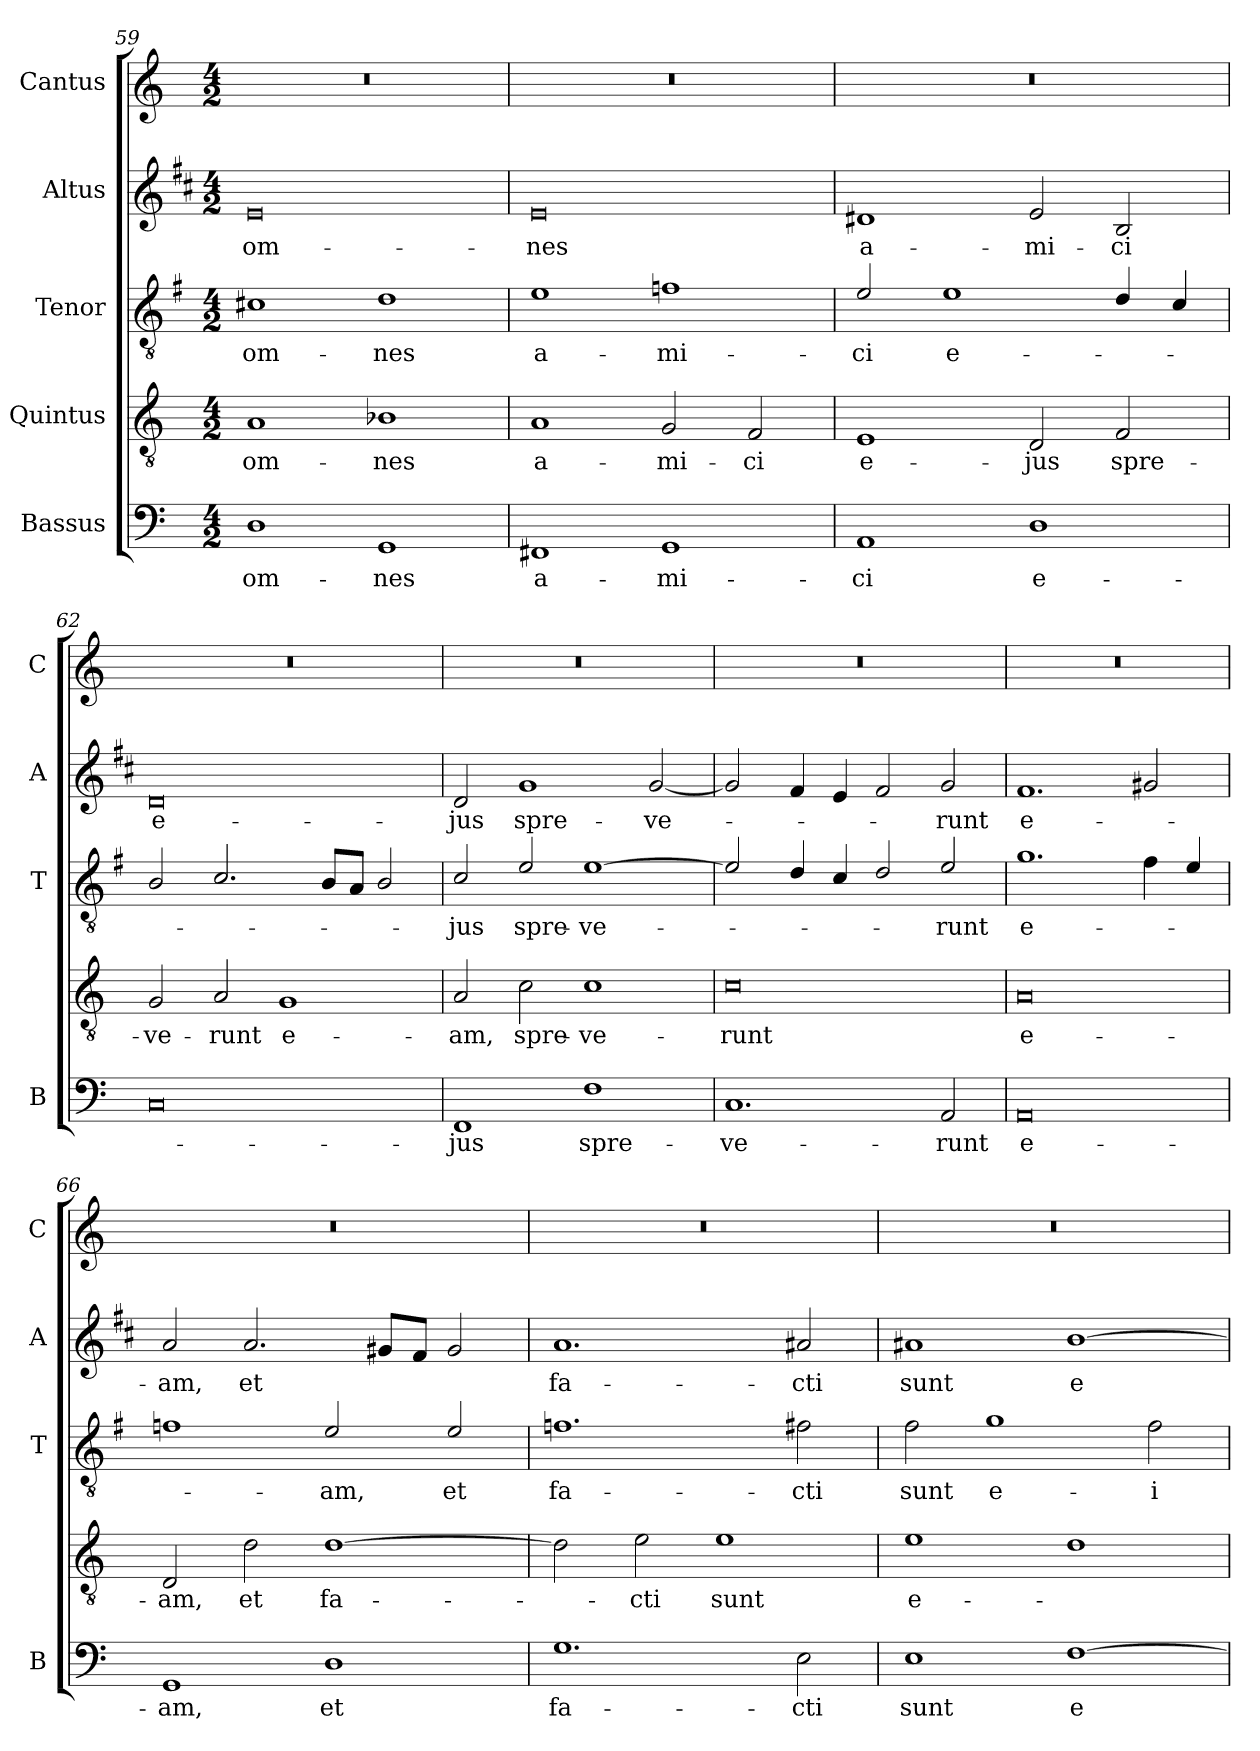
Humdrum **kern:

**kern	**text	**kern	**text	**kern	**text	**kern	**text	**kern
*part5	*part5	*part4	*part4	*part3	*part3	*part2	*part2	*part1
*staff5	*staff5	*staff4	*staff4	*staff3	*staff3	*staff2	*staff2	*staff1
*I"Bassus	*	*I"Quintus	*	*I"Tenor	*	*I"Altus	*	*I"Cantus
*I'B	*	*	*	*I'T	*	*I'A	*	*I'C
*clefF4	*	*clefGv2	*	*clefGv2	*	*clefG2	*	*clefG2
*	*	*	*	*ITrd4c7	*	*ITrd1c2	*	*
*k[]	*	*k[]	*	*k[]	*	*k[]	*	*k[]
*C:	*	*C:	*	*C:	*	*C:	*	*C:
*M4/2	*	*M4/2	*	*M4/2	*	*M4/2	*	*M4/2
=59	=59	=59	=59	=59	=59	=59	=59	=59
!	!LO:LY:b	!	!LO:LY:b	!	!LO:LY:b	!	!LO:LY:b	!
1D	om-	1A	om-	1F#X	om-	0d	om-	0r
!	!LO:LY:b	!	!LO:LY:b	!	!LO:LY:b	!	!	!
1GG	-nes	1B-X	-nes	1G	-nes	.	.	.
=60	=60	=60	=60	=60	=60	=60	=60	=60
!	!LO:LY:b	!	!LO:LY:b	!	!LO:LY:b	!	!LO:LY:b	!
1FF#X	a-	1A	a-	1A	a-	0d	-nes	0r
!	!LO:LY:b	!	!LO:LY:b	!	!LO:LY:b	!	!	!
1GG	-mi-	2G/	-mi-	1B-X	-mi-	.	.	.
!	!	!	!LO:LY:b	!	!	!	!	!
.	.	2F/	-ci	.	.	.	.	.
!!LO:LB:g=z
=61	=61	=61	=61	=61	=61	=61	=61	=61
!	!LO:LY:b	!	!LO:LY:b	!	!LO:LY:b	!	!LO:LY:b	!
1AA	-ci	1E	e-	2A/	-ci	1c#X	a-	0r
!	!	!	!	!	!LO:LY:b	!	!	!
.	.	.	.	1A	e-	.	.	.
!	!LO:LY:b	!	!LO:LY:b	!	!	!	!LO:LY:b	!
1D	e-	2D/	-jus	.	.	2d/	-mi-	.
!	!	!	!LO:LY:b	!	!	!	!LO:LY:b	!
.	.	2F/	spre-	4G/	.	2A/	-ci	.
.	.	.	.	4F/	.	.	.	.
=62	=62	=62	=62	=62	=62	=62	=62	=62
!	!	!	!LO:LY:b	!	!	!	!LO:LY:b	!
0C	.	2G/	-ve-	2E/	.	0c	e-	0r
!	!	!	!LO:LY:b	!	!	!	!	!
.	.	2A/	-runt	2.F/	.	.	.	.
!	!	!	!LO:LY:b	!	!	!	!	!
.	.	1G	e-	.	.	.	.	.
.	.	.	.	8E/L	.	.	.	.
.	.	.	.	8D/J	.	.	.	.
.	.	.	.	2E/	.	.	.	.
=63	=63	=63	=63	=63	=63	=63	=63	=63
!	!LO:LY:b	!	!LO:LY:b	!	!LO:LY:b	!	!LO:LY:b	!
1FF	-jus	2A/	-am,	2F/	-jus	2c/	-jus	0r
!	!	!	!LO:LY:b	!	!LO:LY:b	!	!LO:LY:b	!
.	.	2c\	spre-	2A/	spre-	1f	spre-	.
!	!LO:LY:b	!	!LO:LY:b	!	!LO:LY:b	!	!	!
1F	spre-	1c	-ve-	[1A	-ve-	.	.	.
!	!	!	!	!	!	!	!LO:LY:b	!
.	.	.	.	.	.	[2f/	-ve-	.
=64	=64	=64	=64	=64	=64	=64	=64	=64
!	!LO:LY:b	!	!LO:LY:b	!	!	!	!	!
1.C	-ve-	0c	-runt	2A/]	.	2f/]	.	0r
.	.	.	.	4G/	.	4e/	.	.
.	.	.	.	4F/	.	4d/	.	.
.	.	.	.	2G/	.	2e/	.	.
!	!LO:LY:b	!	!	!	!LO:LY:b	!	!LO:LY:b	!
2AA/	-runt	.	.	2A/	-runt	2f/	-runt	.
=65	=65	=65	=65	=65	=65	=65	=65	=65
!	!LO:LY:b	!	!LO:LY:b	!	!LO:LY:b	!	!LO:LY:b	!
0AA	e-	0A	e-	1.c	e-	1.e	e-	0r
.	.	.	.	4B\	.	2f#X/	.	.
.	.	.	.	4A/	.	.	.	.
!!LO:LB:g=z
=66	=66	=66	=66	=66	=66	=66	=66	=66
!	!LO:LY:b	!	!LO:LY:b	!	!	!	!LO:LY:b	!
1GG	-am,	2D/	-am,	1B-X	.	2g/	-am,	0r
!	!	!	!LO:LY:b	!	!	!	!LO:LY:b	!
.	.	2d\	et	.	.	2.g/	et	.
!	!LO:LY:b	!	!LO:LY:b	!	!LO:LY:b	!	!	!
1D	et	[1d	fa-	2A/	-am,	.	.	.
.	.	.	.	.	.	8f#X/L	.	.
.	.	.	.	.	.	8e/J	.	.
!	!	!	!	!	!LO:LY:b	!	!	!
.	.	.	.	2A/	et	2f#/	.	.
=67	=67	=67	=67	=67	=67	=67	=67	=67
!	!LO:LY:b	!	!	!	!LO:LY:b	!	!LO:LY:b	!
1.G	fa-	2d\]	.	1.B-X	fa-	1.g	fa-	0r
!	!	!	!LO:LY:b	!	!	!	!	!
.	.	2e\	-cti	.	.	.	.	.
!	!	!	!LO:LY:b	!	!	!	!	!
.	.	1e	sunt	.	.	.	.	.
!	!LO:LY:b	!	!	!	!LO:LY:b	!	!LO:LY:b	!
2E\	-cti	.	.	2Bn\	-cti	2g#X/	-cti	.
=68	=68	=68	=68	=68	=68	=68	=68	=68
!	!LO:LY:b	!	!LO:LY:b	!	!LO:LY:b	!	!LO:LY:b	!
1E	sunt	1e	e-	2B\	sunt	1g#X	sunt	0r
!	!	!	!	!	!LO:LY:b	!	!	!
.	.	.	.	1c	e-	.	.	.
!	!LO:LY:b	!	!	!	!	!	!LO:LY:b	!
[1F	e-	1d	.	.	.	[1a	e-	.
!	!	!	!	!	!LO:LY:b	!	!	!
.	.	.	.	2B\	-i	.	.	.
=	=	=	=	=	=	=	=	=
*-	*-	*-	*-	*-	*-	*-	*-	*-
